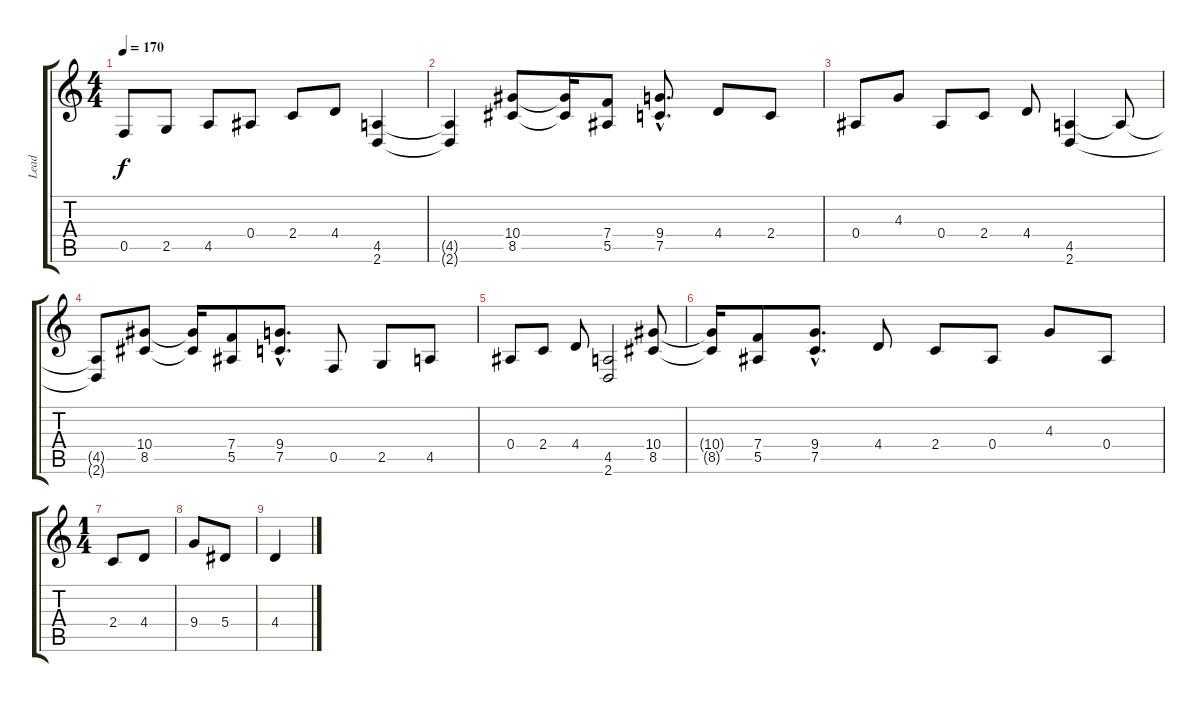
\track ("Lead" "Lead") {instrument distortionguitar}
\staff {score tabs}
\tuning (C4 G3 Eb3 Bb2 F2 C2) {hide}
\ts (4 4)
\tempo 170
\clef g2
\ks c
0.5.8{dy f} 2.5.8 4.5.8 0.4.8 2.4.8 4.4.8 (4.5 2.6).4 |
(4.5{t} 2.6{t}).4 (10.4 8.5).8 (10.4{t} 8.5{t}).16 (7.4 5.5).8 (9.4{hac} 7.5{hac}).8{d} 4.4.8 2.4.8 |
0.4.8 4.3.8 0.4.8 2.4.8 4.4.8 (4.5 2.6).4 4.5{t}.8 |
(4.5{t} 2.6{t}).8 (10.4 8.5).8 (10.4{t} 8.5{t}).16 (7.4 5.5).8 (9.4{hac} 7.5{hac}).8{d} 0.5.8 2.5.8 4.5.8 |
0.4.8 2.4.8 4.4.8 (4.5 2.6).2 (10.4 8.5).8 |
(10.4{t} 8.5{t}).16 (7.4 5.5).8 (9.4{hac} 7.5{hac}).8{d} 4.4.8 2.4.8 0.4.8 4.3.8 0.4.8 |
\ts (1 4)
2.4.8 4.4.8 |
9.4.8 5.4.8 |
4.4.4
